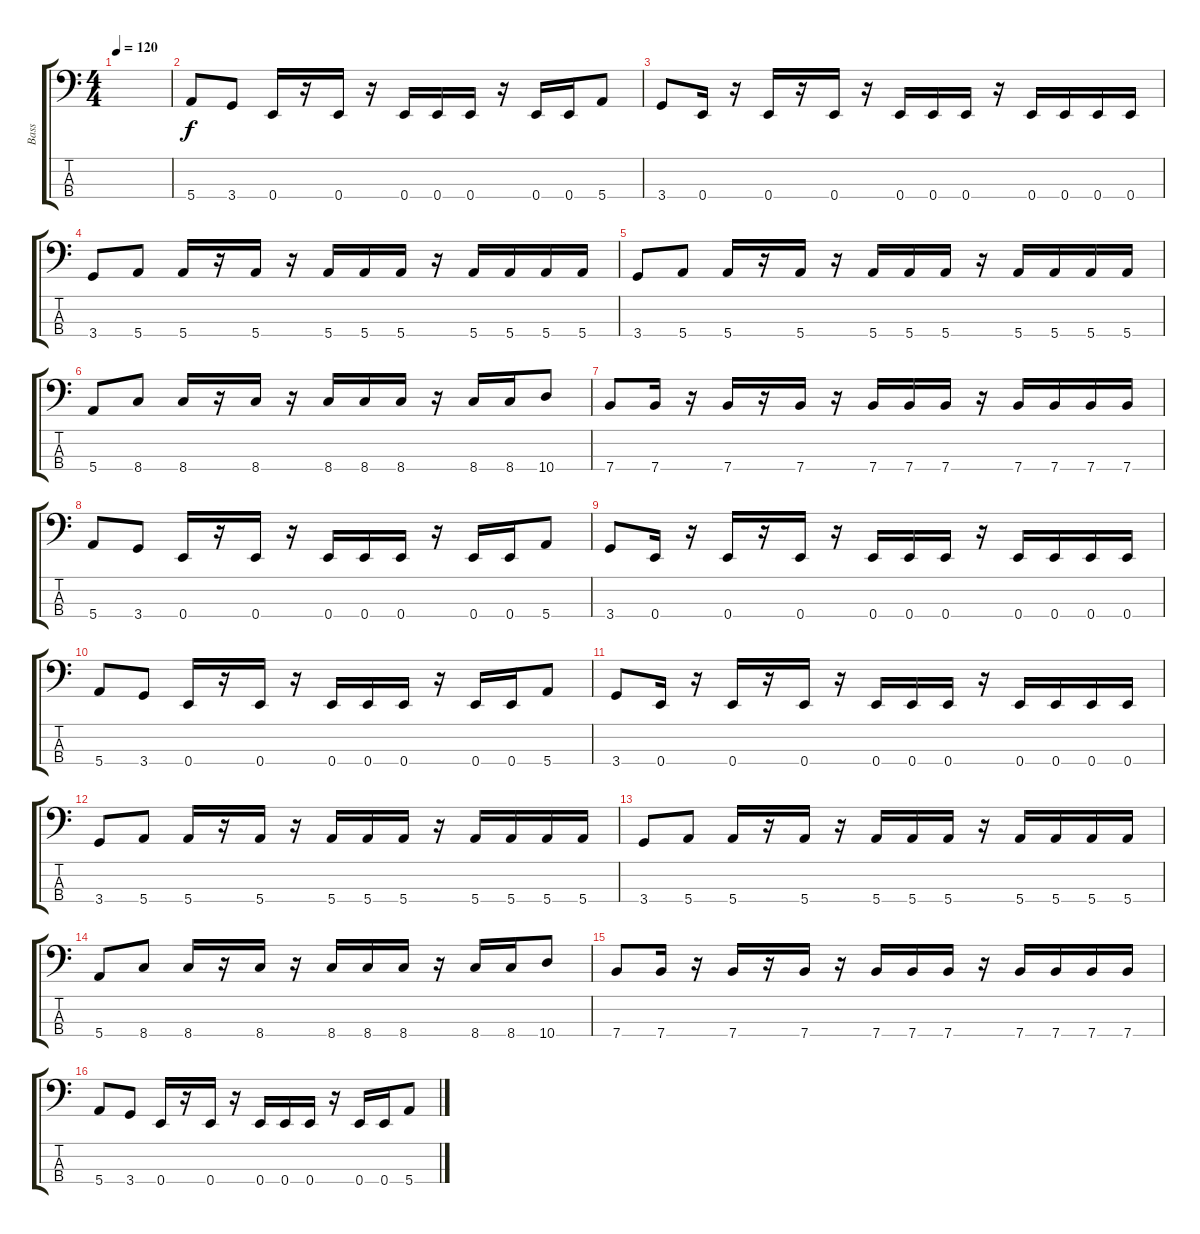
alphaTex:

\track ("Bass" "Bass") {instrument electricbasspick}
\staff {score tabs}
\tuning (G2 D2 A1 E1) {hide}
\ts (4 4)
\tempo 120
\clef f4
\ks c
|
5.4.8 3.4.8 0.4.16 r.16 0.4.16 r.16 0.4.16 0.4.16 0.4.16 r.16 0.4.16 0.4.16 5.4.8 |
3.4.8 0.4.16 r.16 0.4.16 r.16 0.4.16 r.16 0.4.16 0.4.16 0.4.16 r.16 0.4.16 0.4.16 0.4.16 0.4.16 |
3.4.8 5.4.8 5.4.16 r.16 5.4.16 r.16 5.4.16 5.4.16 5.4.16 r.16 5.4.16 5.4.16 5.4.16 5.4.16 |
3.4.8 5.4.8 5.4.16 r.16 5.4.16 r.16 5.4.16 5.4.16 5.4.16 r.16 5.4.16 5.4.16 5.4.16 5.4.16 |
5.4.8 8.4.8 8.4.16 r.16 8.4.16 r.16 8.4.16 8.4.16 8.4.16 r.16 8.4.16 8.4.16 10.4.8 |
7.4.8 7.4.16 r.16 7.4.16 r.16 7.4.16 r.16 7.4.16 7.4.16 7.4.16 r.16 7.4.16 7.4.16 7.4.16 7.4.16 |
5.4.8 3.4.8 0.4.16 r.16 0.4.16 r.16 0.4.16 0.4.16 0.4.16 r.16 0.4.16 0.4.16 5.4.8 |
3.4.8 0.4.16 r.16 0.4.16 r.16 0.4.16 r.16 0.4.16 0.4.16 0.4.16 r.16 0.4.16 0.4.16 0.4.16 0.4.16 |
5.4.8 3.4.8 0.4.16 r.16 0.4.16 r.16 0.4.16 0.4.16 0.4.16 r.16 0.4.16 0.4.16 5.4.8 |
3.4.8 0.4.16 r.16 0.4.16 r.16 0.4.16 r.16 0.4.16 0.4.16 0.4.16 r.16 0.4.16 0.4.16 0.4.16 0.4.16 |
3.4.8 5.4.8 5.4.16 r.16 5.4.16 r.16 5.4.16 5.4.16 5.4.16 r.16 5.4.16 5.4.16 5.4.16 5.4.16 |
3.4.8 5.4.8 5.4.16 r.16 5.4.16 r.16 5.4.16 5.4.16 5.4.16 r.16 5.4.16 5.4.16 5.4.16 5.4.16 |
5.4.8 8.4.8 8.4.16 r.16 8.4.16 r.16 8.4.16 8.4.16 8.4.16 r.16 8.4.16 8.4.16 10.4.8 |
7.4.8 7.4.16 r.16 7.4.16 r.16 7.4.16 r.16 7.4.16 7.4.16 7.4.16 r.16 7.4.16 7.4.16 7.4.16 7.4.16 |
5.4.8 3.4.8 0.4.16 r.16 0.4.16 r.16 0.4.16 0.4.16 0.4.16 r.16 0.4.16 0.4.16 5.4.8
